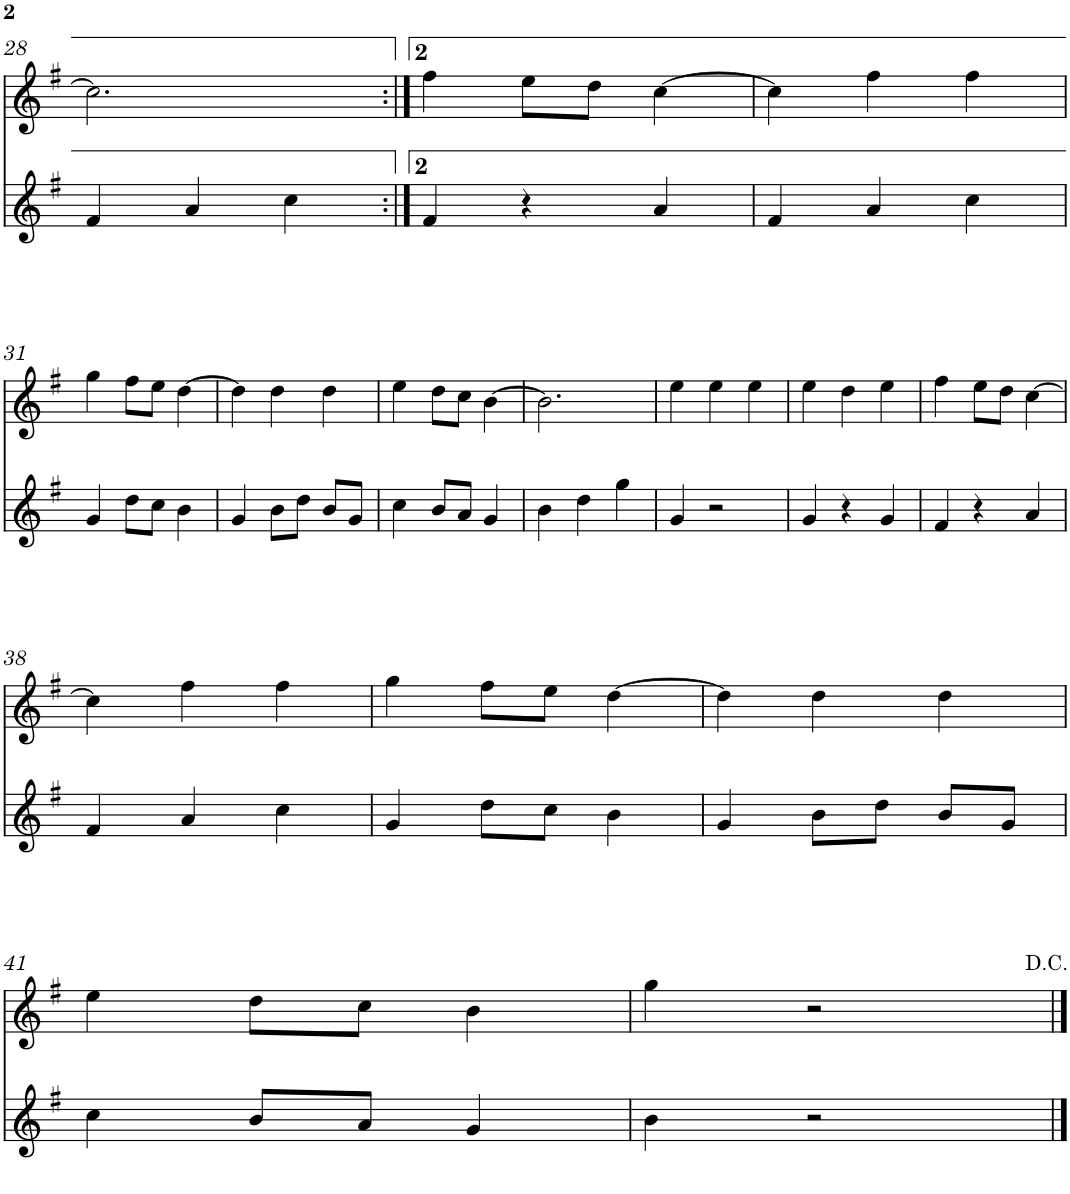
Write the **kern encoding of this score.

**kern	**kern
*part2	*part1
*staff2	*staff1
*I"Gralla 2	*I"Gralla 1
!!LO:PB:g=z
*clefG2	*clefG2
*k[f#]	*k[f#]
*M3/4	*M3/4
=28	=28
4f#/	2.cc\]
4a/	.
4cc\	.
=29:|!	=29:|!
4f#/	4ff#\
4r	8ee\L
.	8dd\J
4a/	[4cc\
=30	=30
4f#/	4cc\]
4a/	4ff#\
4cc\	4ff#\
!!LO:LB:g=z
=31	=31
4g/	4gg\
8dd\L	8ff#\L
8cc\J	8ee\J
4b\	[4dd\
=32	=32
4g/	4dd\]
8b\L	4dd\
8dd\J	.
8b/L	4dd\
8g/J	.
=33	=33
4cc\	4ee\
8b/L	8dd\L
8a/J	8cc\J
4g/	[4b\
=34	=34
4b\	2.b\]
4dd\	.
4gg\	.
=35	=35
4g/	4ee\
2r	4ee\
.	4ee\
=36	=36
4g/	4ee\
4r	4dd\
4g/	4ee\
=37	=37
4f#/	4ff#\
4r	8ee\L
.	8dd\J
4a/	[4cc\
!!LO:LB:g=z
=38	=38
4f#/	4cc\]
4a/	4ff#\
4cc\	4ff#\
=39	=39
4g/	4gg\
8dd\L	8ff#\L
8cc\J	8ee\J
4b\	[4dd\
=40	=40
4g/	4dd\]
8b\L	4dd\
8dd\J	.
8b/L	4dd\
8g/J	.
!!LO:LB:g=z
=41	=41
4cc\	4ee\
8b/L	8dd\L
8a/J	8cc\J
4g/	4b\
=42	=42
4b\	4gg\
2r	2r
==	==
*-	*-
